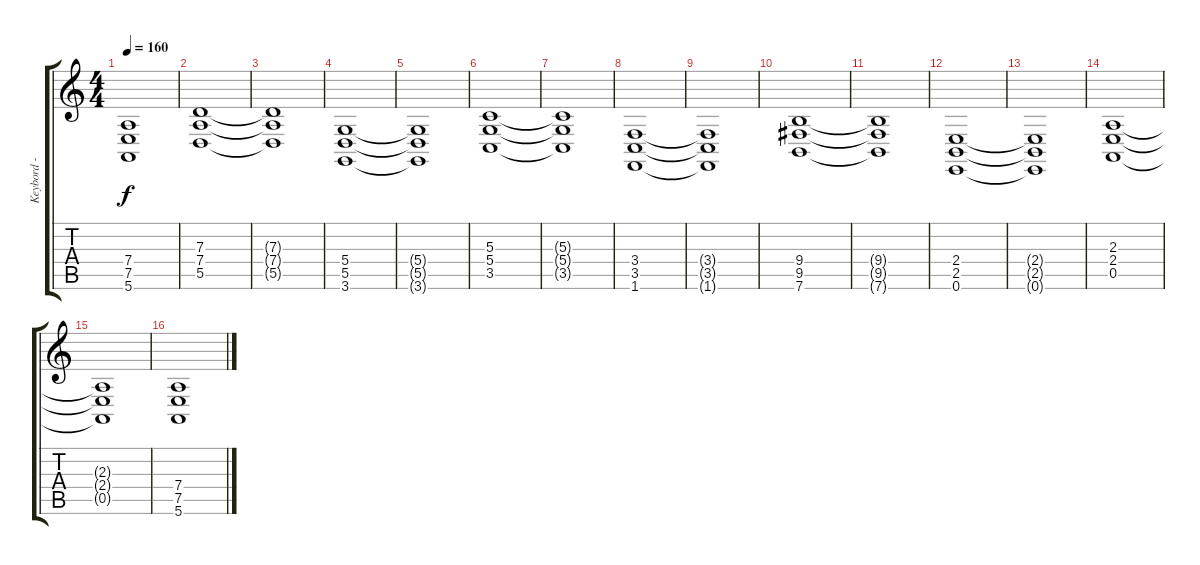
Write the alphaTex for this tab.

\track ("Keybord - BG" "Keybord - ") {instrument pad4choir}
\staff {score tabs}
\tuning (E4 B3 G3 D3 A2 E2) {hide}
\ts (4 4)
\tempo 160
\clef g2
\ks c
(7.4{t} 7.5{t} 5.6{t}).1{dy f} |
(7.3 7.4 5.5).1 |
(7.3{t} 7.4{t} 5.5{t}).1 |
(5.4 5.5 3.6).1 |
(5.4{t} 5.5{t} 3.6{t}).1 |
(5.3 5.4 3.5).1 |
(5.3{t} 5.4{t} 3.5{t}).1 |
(3.4 3.5 1.6).1 |
(3.4{t} 3.5{t} 1.6{t}).1 |
(9.4 9.5 7.6).1 |
(9.4{t} 9.5{t} 7.6{t}).1 |
(2.4 2.5 0.6).1 |
(2.4{t} 2.5{t} 0.6{t}).1 |
(2.3 2.4 0.5).1 |
(2.3{t} 2.4{t} 0.5{t}).1 |
(7.4 7.5 5.6).1
